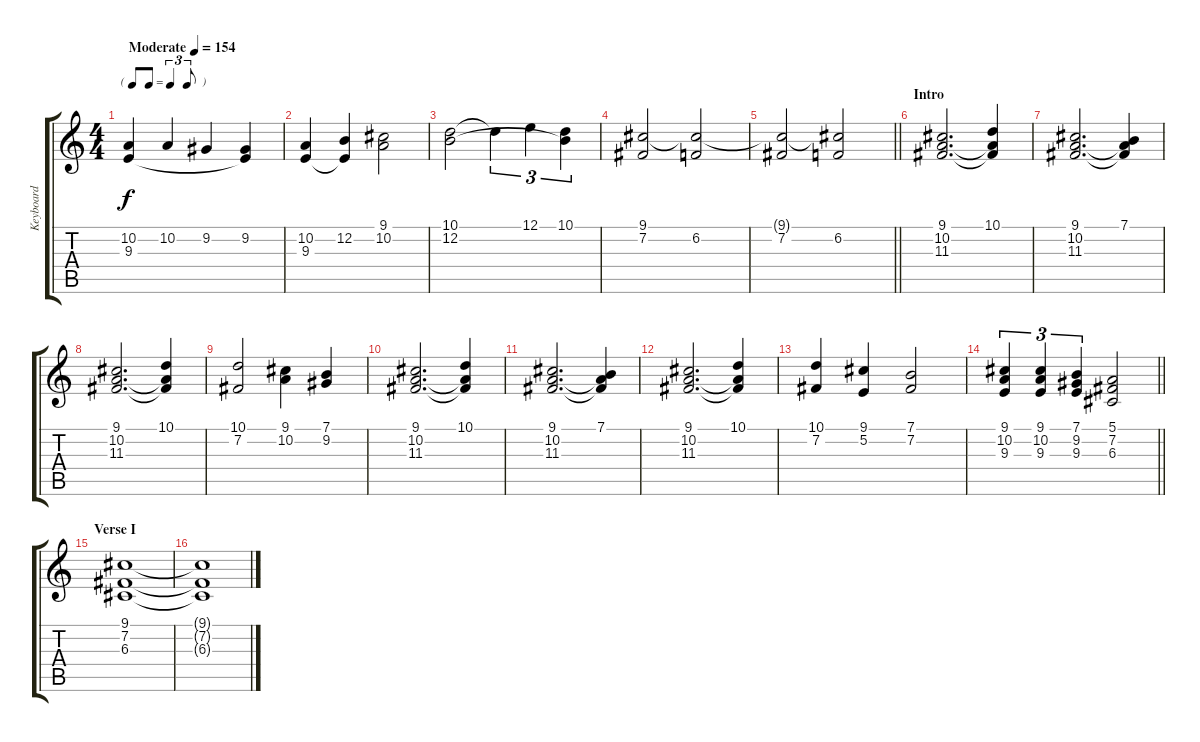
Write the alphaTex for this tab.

\track ("Keyboard" "Keyboard") {instrument stringensemble1}
\staff {score tabs}
\tuning (E4 B3 G3 D3 A2 E2) {hide}
\ts (4 4)
\tf triplet8th
\tempo (154 "Moderate")
\clef g2
\ks c
(10.2 9.3).4{dy f instrument stringensemble1} 10.2.4 9.2.4 (9.2 9.3{t}).4 |
(10.2 9.3).4 (12.2 9.3{t}).4 (9.1 10.2).2 |
(10.1 12.2).2 10.1{t}.4{tu (3 2)} 12.1.4{tu (3 2)} (10.1 12.2{t}).4{tu (3 2)} |
(9.1 7.2).2 (9.1{t} 6.2).2 |
\barLineRight lightlight
(9.1{t} 7.2).2 (9.1{t} 6.2).2 |
\section ("" "Intro")
(9.1 10.2 11.3).2{d} (10.1 10.2{t} 11.3{t}).4 |
(9.1 10.2 11.3).2{d} (7.1 10.2{t} 11.3{t}).4 |
(9.1 10.2 11.3).2{d} (10.1 10.2{t} 11.3{t}).4 |
(10.1 7.2).2 (9.1 10.2).4 (7.1 9.2).4 |
(9.1 10.2 11.3).2{d} (10.1 10.2{t} 11.3{t}).4 |
(9.1 10.2 11.3).2{d} (7.1 10.2{t} 11.3{t}).4 |
(9.1 10.2 11.3).2{d} (10.1 10.2{t} 11.3{t}).4 |
(10.1 7.2).4 (9.1 5.2).4 (7.1 7.2).2 |
\barLineRight lightlight
(9.1 10.2 9.3).4{tu (3 2)} (9.1 10.2 9.3).4{tu (3 2)} (7.1 9.2 9.3).4{tu (3 2)} (5.1 7.2 6.3).2 |
\section ("" "Verse I")
(9.1 7.2 6.3).1 |
(9.1{t} 7.2{t} 6.3{t}).1
